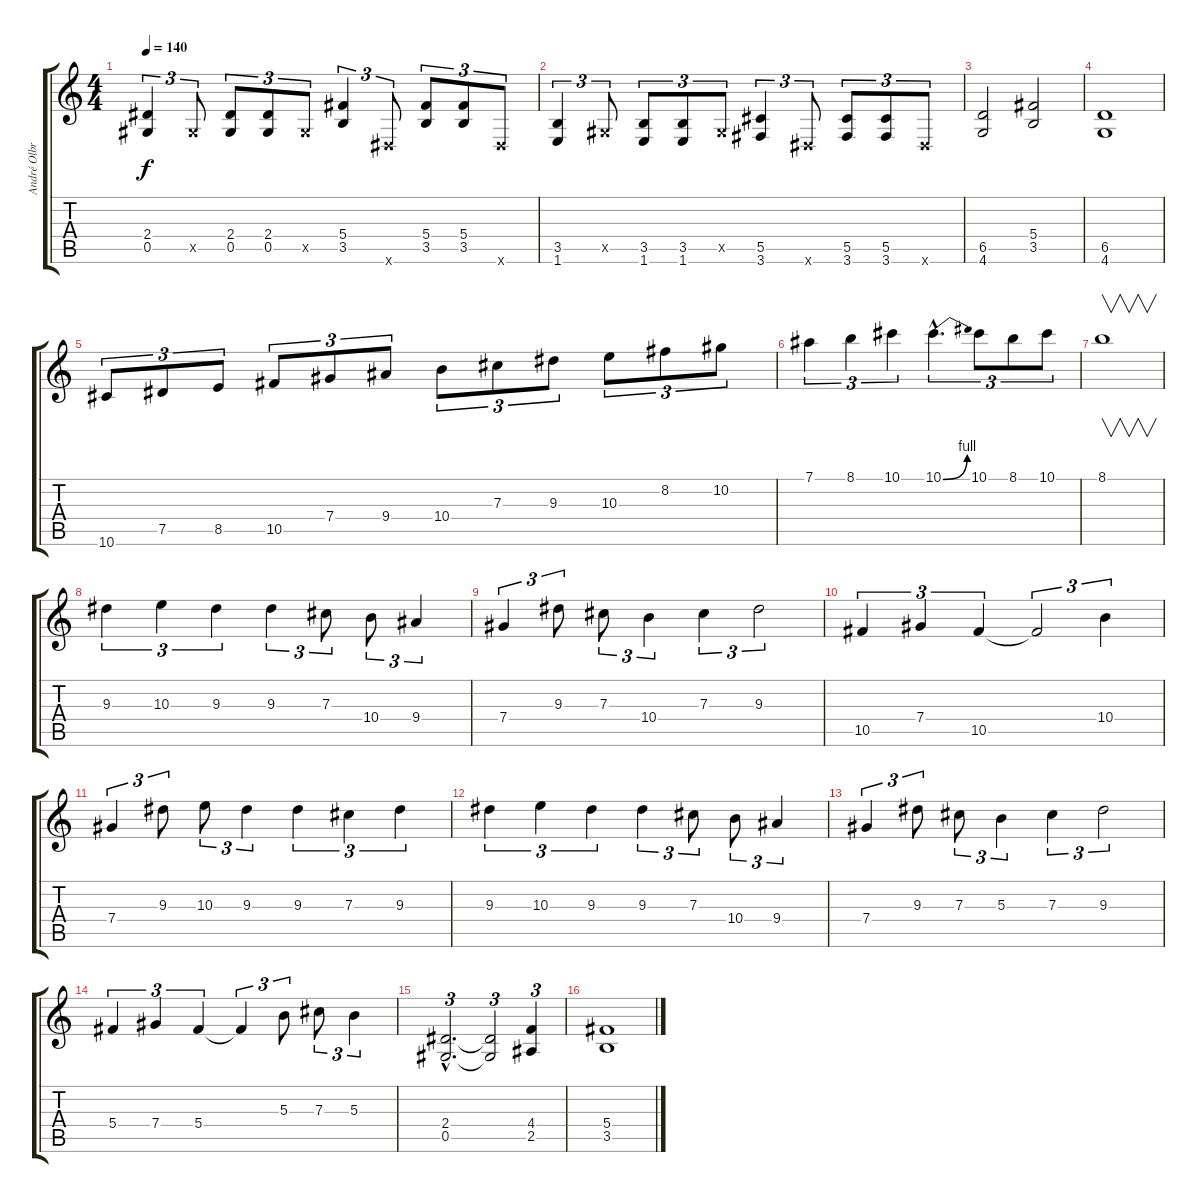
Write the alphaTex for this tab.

\track ("André Olbrich" "André Olbr") {instrument distortionguitar}
\staff {score tabs}
\tuning (Eb4 Bb3 Gb3 Db3 Ab2 Eb2) {hide}
\ts (4 4)
\tempo 140
\clef g2
\ks c
(2.4 0.5).4{tu (3 2) dy f} 0.5{x}.8{tu (3 2)} (2.4 0.5).8{tu (3 2)} (2.4 0.5).8{tu (3 2)} 0.5{x}.8{tu (3 2)} (5.4 3.5).4{tu (3 2)} 0.6{x}.8{tu (3 2)} (5.4 3.5).8{tu (3 2)} (5.4 3.5).8{tu (3 2)} 0.6{x}.8{tu (3 2)} |
(3.5 1.6).4{tu (3 2)} 0.5{x}.8{tu (3 2)} (3.5 1.6).8{tu (3 2)} (3.5 1.6).8{tu (3 2)} 0.5{x}.8{tu (3 2)} (5.5 3.6).4{tu (3 2)} 0.6{x}.8{tu (3 2)} (5.5 3.6).8{tu (3 2)} (5.5 3.6).8{tu (3 2)} 0.6{x}.8{tu (3 2)} |
(6.5 4.6).2 (5.4 3.5).2 |
(6.5 4.6).1 |
10.6.8{tu (3 2)} 7.5.8{tu (3 2)} 8.5.8{tu (3 2)} 10.5.8{tu (3 2)} 7.4.8{tu (3 2)} 9.4.8{tu (3 2)} 10.4.8{tu (3 2)} 7.3.8{tu (3 2)} 9.3.8{tu (3 2)} 10.3.8{tu (3 2)} 8.2.8{tu (3 2)} 10.2.8{tu (3 2)} |
7.1.4{tu (3 2)} 8.1.4{tu (3 2)} 10.1.4{tu (3 2)} 10.1{be (bend 0 0 60 4) hac}.4{d tu (3 2)} 10.1.8{tu (3 2)} 8.1.8{tu (3 2)} 10.1.8{tu (3 2)} |
8.1.1{v} |
9.3.4{tu (3 2)} 10.3.4{tu (3 2)} 9.3.4{tu (3 2)} 9.3.4{tu (3 2)} 7.3.8{tu (3 2)} 10.4.8{tu (3 2)} 9.4.4{tu (3 2)} |
7.4.4{tu (3 2)} 9.3.8{tu (3 2)} 7.3.8{tu (3 2)} 10.4.4{tu (3 2)} 7.3.4{tu (3 2)} 9.3.2{tu (3 2)} |
10.5.4{tu (3 2)} 7.4.4{tu (3 2)} 10.5.4{tu (3 2)} 10.5{t}.2{tu (3 2)} 10.4.4{tu (3 2)} |
7.4.4{tu (3 2)} 9.3.8{tu (3 2)} 10.3.8{tu (3 2)} 9.3.4{tu (3 2)} 9.3.4{tu (3 2)} 7.3.4{tu (3 2)} 9.3.4{tu (3 2)} |
9.3.4{tu (3 2)} 10.3.4{tu (3 2)} 9.3.4{tu (3 2)} 9.3.4{tu (3 2)} 7.3.8{tu (3 2)} 10.4.8{tu (3 2)} 9.4.4{tu (3 2)} |
7.4.4{tu (3 2)} 9.3.8{tu (3 2)} 7.3.8{tu (3 2)} 5.3.4{tu (3 2)} 7.3.4{tu (3 2)} 9.3.2{tu (3 2)} |
5.4.4{tu (3 2)} 7.4.4{tu (3 2)} 5.4.4{tu (3 2)} 5.4{t}.4{tu (3 2)} 5.3.8{tu (3 2)} 7.3.8{tu (3 2)} 5.3.4{tu (3 2)} |
(2.4{hac} 0.5{hac}).2{d tu (3 2)} (2.4{t} 0.5{t}).2{tu (3 2)} (4.4 2.5).4{tu (3 2)} |
(5.4{ss} 3.5{ss}).1
